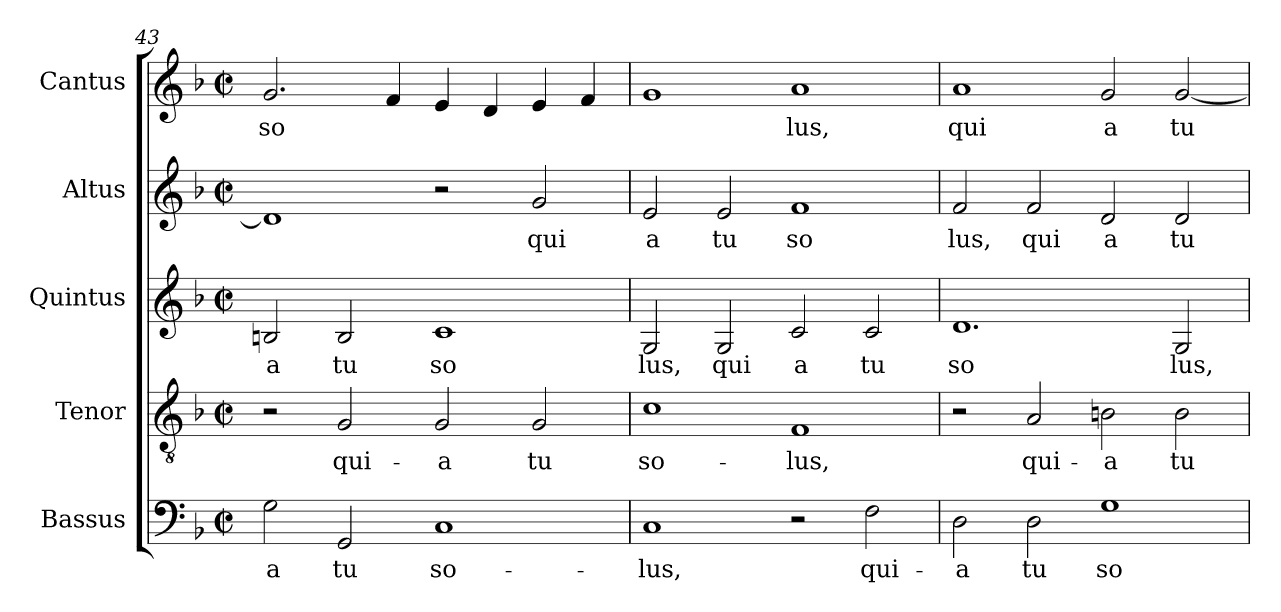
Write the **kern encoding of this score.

**kern	**text	**kern	**text	**kern	**text	**kern	**text	**kern	**text
*part5	*part5	*part4	*part4	*part3	*part3	*part2	*part2	*part1	*part1
*staff5	*staff5	*staff4	*staff4	*staff3	*staff3	*staff2	*staff2	*staff1	*staff1
*I"Bassus	*	*I"Tenor	*	*I"Quintus	*	*I"Altus	*	*I"Cantus	*
*clefF4	*	*clefGv2	*	*clefG2	*	*clefG2	*	*clefG2	*
*k[b-]	*	*k[b-]	*	*k[b-]	*	*k[b-]	*	*k[b-]	*
*F:	*	*F:	*	*F:	*	*F:	*	*F:	*
*M2/2	*	*M2/2	*	*M2/2	*	*M2/2	*	*M2/2	*
*met(c|)	*	*met(c|)	*	*met(c|)	*	*met(c|)	*	*met(c|)	*
=43	=43	=43	=43	=43	=43	=43	=43	=43	=43
!	!LO:LY:b:cj	!	!	!	!LO:LY:b:cj	!	!LO:LY:b:cj	!	!LO:LY:b:cj
2G\	-a	2r	.	2Bn/	a	1d]	.	2.g/	so
!	!LO:LY:b:cj	!	!LO:LY:b:cj	!	!LO:LY:b:cj	!	!	!	!
2GG/	tu	2G/	qui-	2B/	tu	.	.	.	.
!	!	!	!	!	!	!	!	!	!LO:LY:b:cj
.	.	.	.	.	.	.	.	4f/	.
!	!LO:LY:b:cj	!	!LO:LY:b:cj	!	!LO:LY:b:cj	!	!	!	!LO:LY:b:cj
1C	so-	2G/	-a	1c	so	2r	.	4e/	.
!	!	!	!	!	!	!	!	!	!LO:LY:b:cj
.	.	.	.	.	.	.	.	4d/	.
!	!	!	!LO:LY:b:cj	!	!	!	!LO:LY:b:cj	!	!LO:LY:b:cj
.	.	2G/	tu	.	.	2g/	qui	4e/	.
!	!	!	!	!	!	!	!	!	!LO:LY:b:cj
.	.	.	.	.	.	.	.	4f/	.
=44	=44	=44	=44	=44	=44	=44	=44	=44	=44
!	!LO:LY:b:cj	!	!LO:LY:b:cj	!	!LO:LY:b:cj	!	!LO:LY:b:cj	!	!LO:LY:b:cj
1C	-lus,	1c	so-	2G/	lus,	2e/	a	1g	.
!	!	!	!	!	!LO:LY:b:cj	!	!LO:LY:b:cj	!	!
.	.	.	.	2G/	qui	2e/	tu	.	.
!	!	!	!LO:LY:b:cj	!	!LO:LY:b:cj	!	!LO:LY:b:cj	!	!LO:LY:b:cj
2r	.	1F	-lus,	2c/	a	1f	so	1a	lus,
!	!LO:LY:b:cj	!	!	!	!LO:LY:b:cj	!	!	!	!
2F\	qui-	.	.	2c/	tu	.	.	.	.
=45	=45	=45	=45	=45	=45	=45	=45	=45	=45
!	!LO:LY:b:cj	!	!	!	!LO:LY:b:cj	!	!LO:LY:b:cj	!	!LO:LY:b:cj
2D\	-a	2r	.	1.d	so	2f/	lus,	1a	qui
!	!LO:LY:b:cj	!	!LO:LY:b:cj	!	!	!	!LO:LY:b:cj	!	!
2D\	tu	2A/	qui-	.	.	2f/	qui	.	.
!	!LO:LY:b:cj	!	!LO:LY:b:cj	!	!	!	!LO:LY:b:cj	!	!LO:LY:b:cj
1G	so-	2Bn\	-a	.	.	2d/	a	2g/	a
!	!	!	!LO:LY:b:cj	!	!LO:LY:b:cj	!	!LO:LY:b:cj	!	!LO:LY:b:cj
.	.	2B\	tu	2G/	lus,	2d/	tu	[<2g/	tu
=	=	=	=	=	=	=	=	=	=
*-	*-	*-	*-	*-	*-	*-	*-	*-	*-
